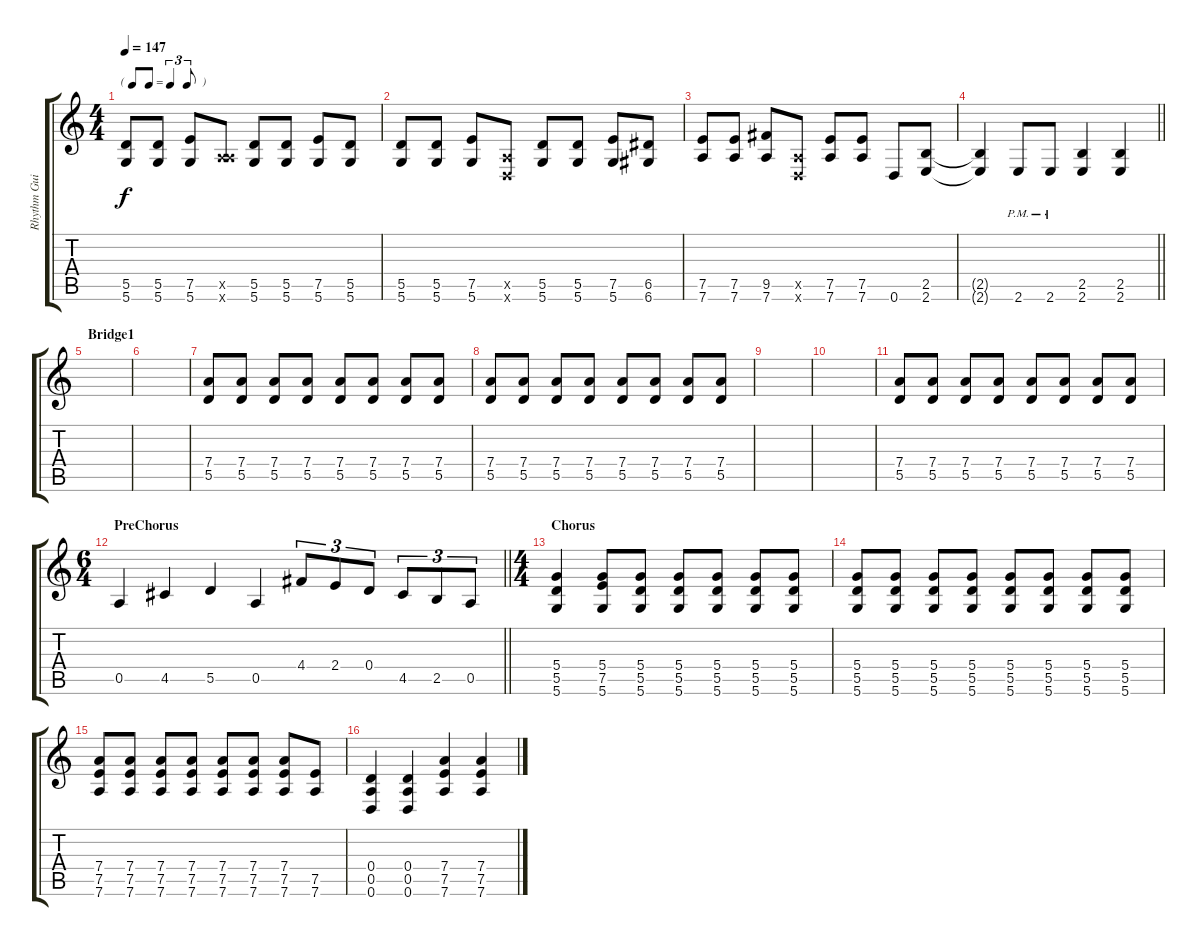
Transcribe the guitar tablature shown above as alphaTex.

\track ("Rhythm Guitar" "Rhythm Gui") {instrument distortionguitar}
\staff {score tabs}
\tuning (E4 B3 G3 D3 A2 D2) {hide}
\ts (4 4)
\tf triplet8th
\tempo 147
\clef g2
\ks c
(5.5{t} 5.6{t}).8{dy f} (5.5 5.6).8 (7.5 5.6).8 (0.5{x} 7.6{x}).8 (5.5 5.6).8 (5.5 5.6).8 (7.5 5.6).8 (5.5 5.6).8 |
(5.5 5.6).8 (5.5 5.6).8 (7.5 5.6).8 (0.5{x} 0.6{x}).8 (5.5 5.6).8 (5.5 5.6).8 (7.5 5.6).8 (6.5 6.6).8 |
(7.5 7.6).8 (7.5 7.6).8 (9.5 7.6).8 (0.5{x} 0.6{x}).8 (7.5 7.6).8 (7.5 7.6).8 0.6.8 (2.5 2.6).8 |
\barLineRight lightlight
(2.5{t} 2.6{t}).4 2.6{pm}.8 2.6{pm}.8 (2.5 2.6).4 (2.5 2.6).4 |
\section ("" "Bridge1")
|
|
(7.4 5.5).8 (7.4 5.5).8 (7.4 5.5).8 (7.4 5.5).8 (7.4 5.5).8 (7.4 5.5).8 (7.4 5.5).8 (7.4 5.5).8 |
(7.4 5.5).8 (7.4 5.5).8 (7.4 5.5).8 (7.4 5.5).8 (7.4 5.5).8 (7.4 5.5).8 (7.4 5.5).8 (7.4 5.5).8 |
|
|
(7.4 5.5).8 (7.4 5.5).8 (7.4 5.5).8 (7.4 5.5).8 (7.4 5.5).8 (7.4 5.5).8 (7.4 5.5).8 (7.4 5.5).8 |
\ts (6 4)
\section ("" "PreChorus")
\barLineRight lightlight
0.5.4 4.5.4 5.5.4 0.5.4 4.4.8{tu (3 2)} 2.4.8{tu (3 2)} 0.4.8{tu (3 2)} 4.5.8{tu (3 2)} 2.5.8{tu (3 2)} 0.5.8{tu (3 2)} |
\ts (4 4)
\section ("" "Chorus")
(5.4 5.5 5.6).4 (5.4 7.5 5.6).8 (5.4 5.5 5.6).8 (5.4 5.5 5.6).8 (5.4 5.5 5.6).8 (5.4 5.5 5.6).8 (5.4 5.5 5.6).8 |
(5.4 5.5 5.6).8 (5.4 5.5 5.6).8 (5.4 5.5 5.6).8 (5.4 5.5 5.6).8 (5.4 5.5 5.6).8 (5.4 5.5 5.6).8 (5.4 5.5 5.6).8 (5.4 5.5 5.6).8 |
(7.4 7.5 7.6).8 (7.4 7.5 7.6).8 (7.4 7.5 7.6).8 (7.4 7.5 7.6).8 (7.4 7.5 7.6).8 (7.4 7.5 7.6).8 (7.4 7.5 7.6).8 (7.5 7.6).8 |
(0.4 0.5 0.6).4 (0.4 0.5 0.6).4 (7.4 7.5 7.6).4 (7.4 7.5 7.6).4
